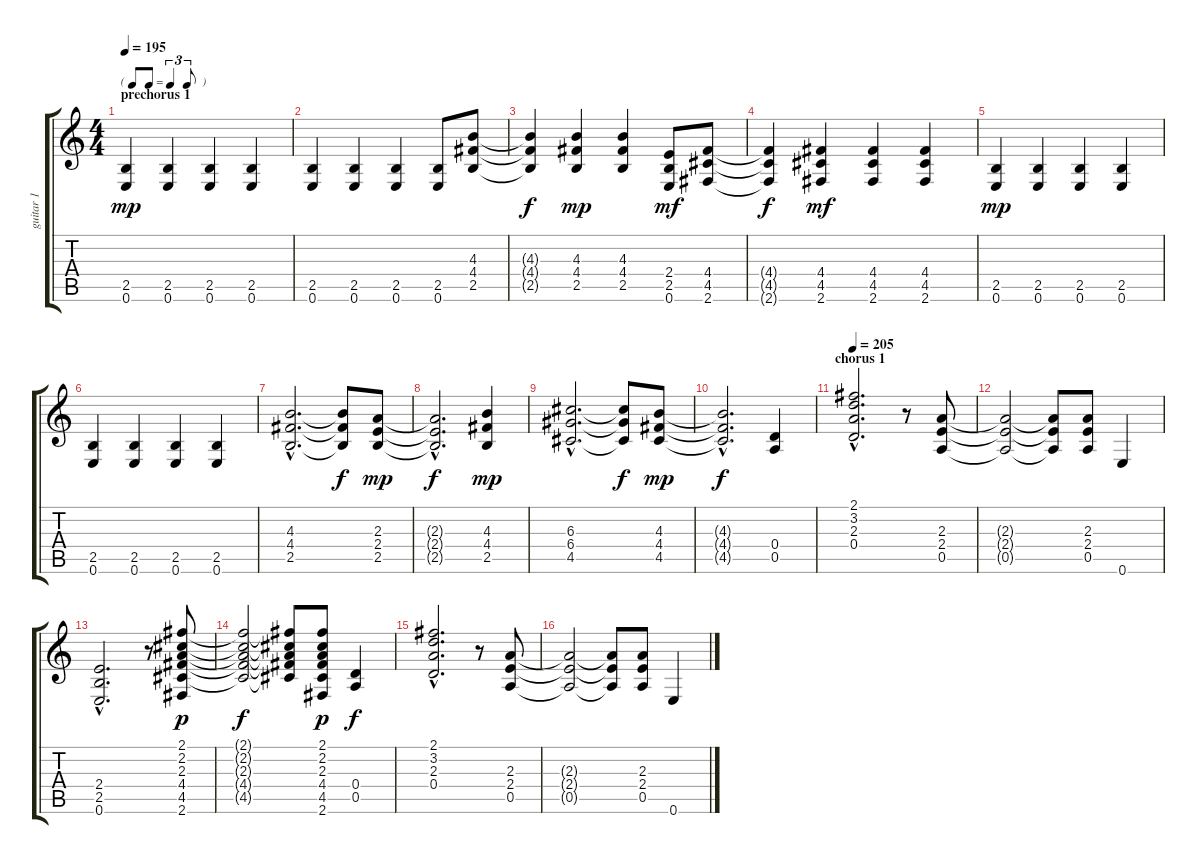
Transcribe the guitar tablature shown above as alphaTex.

\track ("guitar 1" "guitar 1") {instrument overdrivenguitar}
\staff {score tabs}
\tuning (E4 B3 G3 D3 A2 E2) {hide}
\ts (4 4)
\tf triplet8th
\section ("" "prechorus 1")
\tempo 195
\clef g2
\ks c
(2.5 0.6).4{dy mp} (2.5 0.6).4 (2.5 0.6).4 (2.5 0.6).4 |
(2.5 0.6).4 (2.5 0.6).4 (2.5 0.6).4 (2.5 0.6).8 (4.3 4.4 2.5).8 |
(4.3{t} 4.4{t} 2.5{t}).4{dy f} (4.3 4.4 2.5).4{dy mp} (4.3 4.4 2.5).4 (2.4 2.5 0.6).8{dy mf} (4.4 4.5 2.6).8 |
(4.4{t} 4.5{t} 2.6{t}).4{dy f} (4.4 4.5 2.6).4{dy mf} (4.4 4.5 2.6).4 (4.4 4.5 2.6).4 |
(2.5 0.6).4{dy mp} (2.5 0.6).4 (2.5 0.6).4 (2.5 0.6).4 |
(2.5 0.6).4 (2.5 0.6).4 (2.5 0.6).4 (2.5 0.6).4 |
(4.3{hac} 4.4{hac} 2.5{hac}).2{d} (4.3{t} 4.4{t} 2.5{t}).8{dy f} (2.3 2.4 2.5).8{dy mp} |
(2.3{hac t} 2.4{hac t} 2.5{hac t}).2{d dy f} (4.3 4.4 2.5).4{dy mp} |
(6.3{hac} 6.4{hac} 4.5{hac}).2{d} (6.3{t} 6.4{t} 4.5{t}).8{dy f} (4.3 4.4 4.5).8{dy mp} |
(4.3{hac t} 4.4{hac t} 4.5{hac t}).2{d dy f} (0.4 0.5).4 |
\section ("" "chorus 1")
\tempo 205
(2.1{hac} 3.2{hac} 2.3{hac} 0.4{hac}).2{d} r.8 (2.3 2.4 0.5).8 |
(2.3{t} 2.4{t} 0.5{t}).2 (2.3{t} 2.4{t} 0.5{t}).8 (2.3 2.4 0.5).8 0.6.4 |
(2.4{hac} 2.5{hac} 0.6{hac}).2{d} r.8 (2.1 2.2 2.3 4.4 4.5 2.6).8{dy p} |
(2.1{t} 2.2{t} 2.3{t} 4.4{t} 4.5{t}).2{dy f} (2.1{t} 2.2{t} 2.3{t} 4.4{t} 4.5{t}).8 (2.1 2.2 2.3 4.4 4.5 2.6).8{dy p} (0.4 0.5).4{dy f} |
(2.1{hac} 3.2{hac} 2.3{hac} 0.4{hac}).2{d} r.8 (2.3 2.4 0.5).8 |
(2.3{t} 2.4{t} 0.5{t}).2 (2.3{t} 2.4{t} 0.5{t}).8 (2.3 2.4 0.5).8 0.6.4
